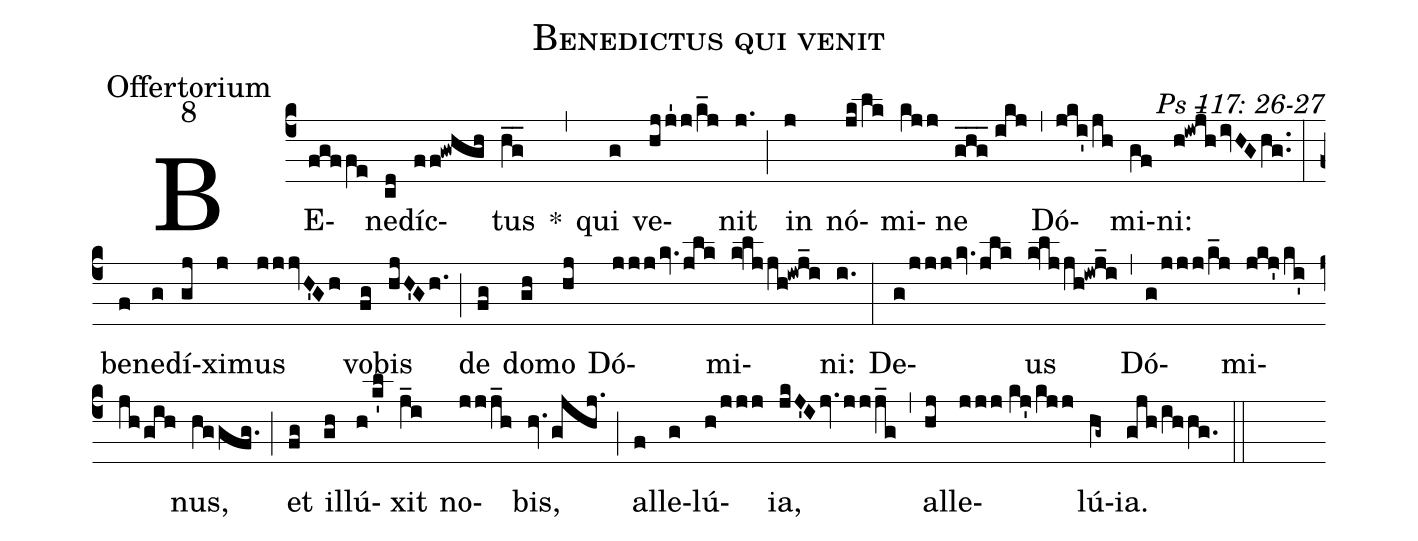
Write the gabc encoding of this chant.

name: Benedictus qui venit;
office-part: Offertorium;
mode: 8;
commentary: Ps 117: 26-27;
%%
(c4) BE(fgffe)ne(cd)díc(ff!gwhgh)tus(hg__) *(,) qui(g) ve(hjj'1j/k_j)nit(j.) (;) in(j) nó(jk/lk)mi(kjj)ne(ghg___//ikj) (,) Dó(jki'/jh)mi(gf)ni:(h!iwj_h/ivHG/hg..) (:)
be(f)ne(g)dí(gj)xi(j)mus(jjjvH'Gh) vo(fg)bis(hjH'Gh.) (;) de(fg) do(gh)mo(hj) Dó(jjj/kv./jlk)mi(k!lj/jh!iwj_i)ni:(i.) (:)
De(g/jjj/kv./jlk)us(k!ljjh!iwj_i) (,) Dó(g/jjj/k_j)mi(jkj'/ki'/jh/gih)nus,(hggfg.) (;) et(fg) il(gh)lú(h/k'l)xit(j_i) no(jjj_h)bis,(hv.gjhj.) (;) al(f)le(g)lú(h/jjj)ia,(jkJ'I/jv.jjj_g) (,) al(hj)le(jjj//kj'/kjj)lú(hg~)ia.(gjh/ihhg.) (::)
